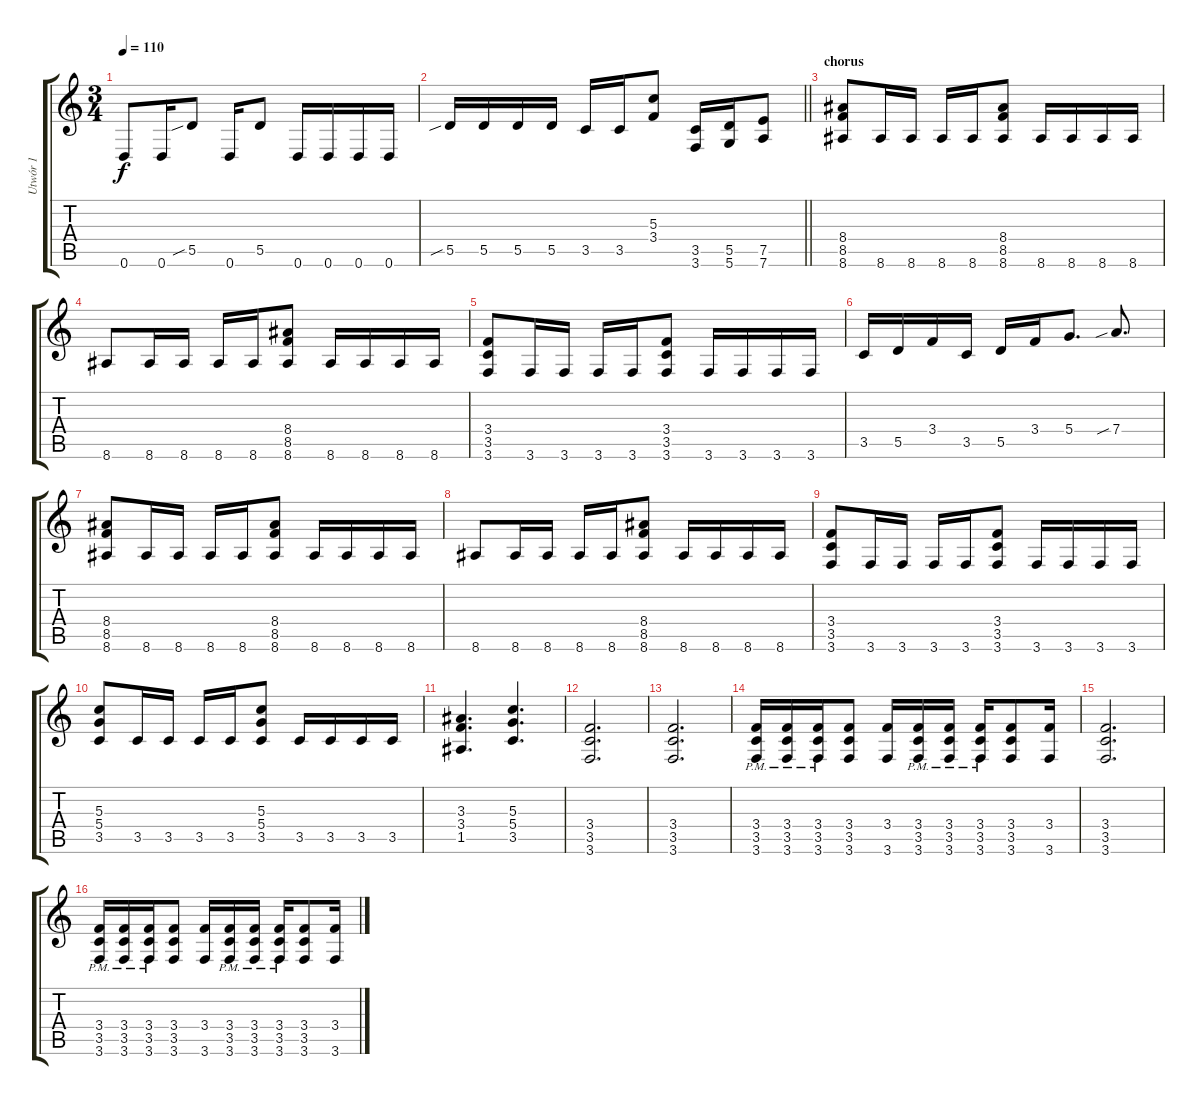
\track ("Utwór 1" "Utwór 1") {instrument distortionguitar}
\staff {score tabs}
\tuning (E4 B3 G3 D3 A2 D2) {hide}
\ts (3 4)
\tempo 110
\clef g2
\ks c
0.6.8{dy f} 0.6.16 5.5{sib}.8 0.6.16 5.5.8 0.6.16 0.6.16 0.6.16 0.6.16 |
\barLineRight lightlight
5.5{sib}.16 5.5.16 5.5.16 5.5.16 3.5.16 3.5.16 (5.3 3.4).8 (3.5 3.6).16 (5.5 5.6).16 (7.5 7.6).8 |
\section ("" "chorus")
(8.4 8.5 8.6).8 8.6.16 8.6.16 8.6.16 8.6.16 (8.4 8.5 8.6).8 8.6.16 8.6.16 8.6.16 8.6.16 |
8.6.8 8.6.16 8.6.16 8.6.16 8.6.16 (8.4 8.5 8.6).8 8.6.16 8.6.16 8.6.16 8.6.16 |
(3.4 3.5 3.6).8 3.6.16 3.6.16 3.6.16 3.6.16 (3.4 3.5 3.6).8 3.6.16 3.6.16 3.6.16 3.6.16 |
3.5.16 5.5.16 3.4.16 3.5.16 5.5.16 3.4.16 5.4.8{d} 7.4{sib}.8{d} |
(8.4 8.5 8.6).8 8.6.16 8.6.16 8.6.16 8.6.16 (8.4 8.5 8.6).8 8.6.16 8.6.16 8.6.16 8.6.16 |
8.6.8 8.6.16 8.6.16 8.6.16 8.6.16 (8.4 8.5 8.6).8 8.6.16 8.6.16 8.6.16 8.6.16 |
(3.4 3.5 3.6).8 3.6.16 3.6.16 3.6.16 3.6.16 (3.4 3.5 3.6).8 3.6.16 3.6.16 3.6.16 3.6.16 |
(5.3 5.4 3.5).8 3.5.16 3.5.16 3.5.16 3.5.16 (5.3 5.4 3.5).8 3.5.16 3.5.16 3.5.16 3.5.16 |
(3.3 3.4 1.5).4{d} (5.3 5.4 3.5).4{d} |
(3.4 3.5 3.6).2{d} |
(3.4 3.5 3.6).2{d} |
(3.4{pm} 3.5{pm} 3.6{pm}).16 (3.4{pm} 3.5{pm} 3.6{pm}).16 (3.4{pm} 3.5{pm} 3.6{pm}).16 (3.4 3.5 3.6).8 (3.4 3.6).16 (3.4{pm} 3.5{pm} 3.6{pm}).16 (3.4{pm} 3.5{pm} 3.6{pm}).16 (3.4{pm} 3.5{pm} 3.6{pm}).16 (3.4 3.5 3.6).8 (3.4 3.6).16 |
(3.4 3.5 3.6).2{d} |
(3.4{pm} 3.5{pm} 3.6{pm}).16 (3.4{pm} 3.5{pm} 3.6{pm}).16 (3.4{pm} 3.5{pm} 3.6{pm}).16 (3.4 3.5 3.6).8 (3.4 3.6).16 (3.4{pm} 3.5{pm} 3.6{pm}).16 (3.4{pm} 3.5{pm} 3.6{pm}).16 (3.4{pm} 3.5{pm} 3.6{pm}).16 (3.4 3.5 3.6).8 (3.4 3.6).16
